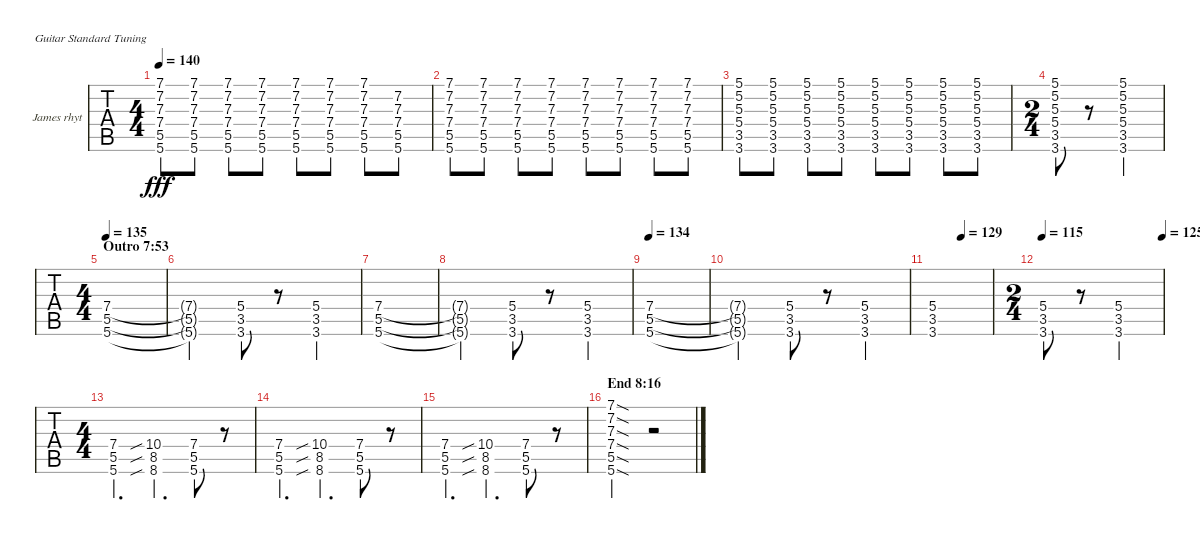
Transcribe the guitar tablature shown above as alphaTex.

\defaultSystemsLayout 4
\bracketExtendMode groupsimilarinstruments
\firstSystemTrackNameOrientation horizontal
\otherSystemsTrackNameOrientation horizontal
\track ("James rhythm" "James rhyt") {instrument electricguitarclean}
\staff {tabs}
\tuning (E4 B3 G3 D3 A2 E2)
\ts (4 4)
\tempo 140
\clef g2
\ks c
(7.4 5.5 5.6 7.3 7.1 7.2).8{dy fff} (7.4 5.5 5.6 7.3 7.1 7.2).8 (7.4 5.5 5.6 7.3 7.1 7.2).8 (7.4 5.5 5.6 7.3 7.1 7.2).8 (7.4 5.5 5.6 7.3 7.1 7.2).8 (7.4 5.5 5.6 7.3 7.1 7.2).8 (7.4 5.5 5.6 7.3 7.1 7.2).8 (7.4 5.5 5.6 7.3 7.2).8 |
(7.4 5.5 5.6 7.3 7.2 7.1).8 (7.4 5.5 5.6 7.3 7.2 7.1).8 (7.4 5.5 5.6 7.3 7.2 7.1).8 (7.4 5.5 5.6 7.3 7.2 7.1).8 (7.4 5.5 5.6 7.3 7.2 7.1).8 (7.4 5.5 5.6 7.3 7.2 7.1).8 (7.4 5.5 5.6 7.3 7.2 7.1).8 (7.4 5.5 5.6 7.3 7.2 7.1).8 |
(5.4 3.5 3.6 5.3 5.1 5.2).8 (5.4 3.5 3.6 5.3 5.1 5.2).8 (5.4 3.5 3.6 5.3 5.1 5.2).8 (5.4 3.5 3.6 5.3 5.1 5.2).8 (5.4 3.5 3.6 5.3 5.1 5.2).8 (5.4 3.5 3.6 5.3 5.1 5.2).8 (5.4 3.5 3.6 5.3 5.1 5.2).8 (5.4 3.5 3.6 5.3 5.1 5.2).8 |
\ts (2 4)
(5.4 3.5 3.6 5.3 5.2 5.1).8 r.8 (5.4 3.5 3.6 5.3 5.2 5.1).4 |
\ts (4 4)
\section ("" "Outro 7:53")
\tempo 135
(7.4 5.5 5.6).1 |
(7.4{t} 5.5{t} 5.6{t}).2 (5.4 3.5 3.6).8 r.8 (5.4 3.5 3.6).4 |
(7.4 5.5 5.6).1 |
(7.4{t} 5.5{t} 5.6{t}).2 (5.4 3.5 3.6).8 r.8 (5.4 3.5 3.6).4 |
\tempo 134
(7.4 5.5 5.6).1 |
(7.4{t} 5.5{t} 5.6{t}).2 (5.4 3.5 3.6).8 r.8 (5.4 3.5 3.6).4 |
\tempo (129 0.49375)
(5.4 3.5 3.6).1 |
\ts (2 4)
\tempo 115
\tempo (125 1)
(5.4 3.5 3.6).8 r.8 (5.4 3.5 3.6).4 |
\ts (4 4)
(7.4 5.5 5.6).4{d} (10.4{sib} 8.5{sib} 8.6{sib}).4{d} (7.4 5.5 5.6).8 r.8 |
(7.4 5.5 5.6).4{d} (10.4{sib} 8.5{sib} 8.6{sib}).4{d} (7.4 5.5 5.6).8 r.8 |
(7.4 5.5 5.6).4{d} (10.4{sib} 8.5{sib} 8.6{sib}).4{d} (7.4 5.5 5.6).8 r.8 |
\section ("" "End 8:16")
(7.4{sod} 5.5{sod} 5.6{sod} 7.3{sod} 7.2{sod} 7.1{sod}).2 r.2
